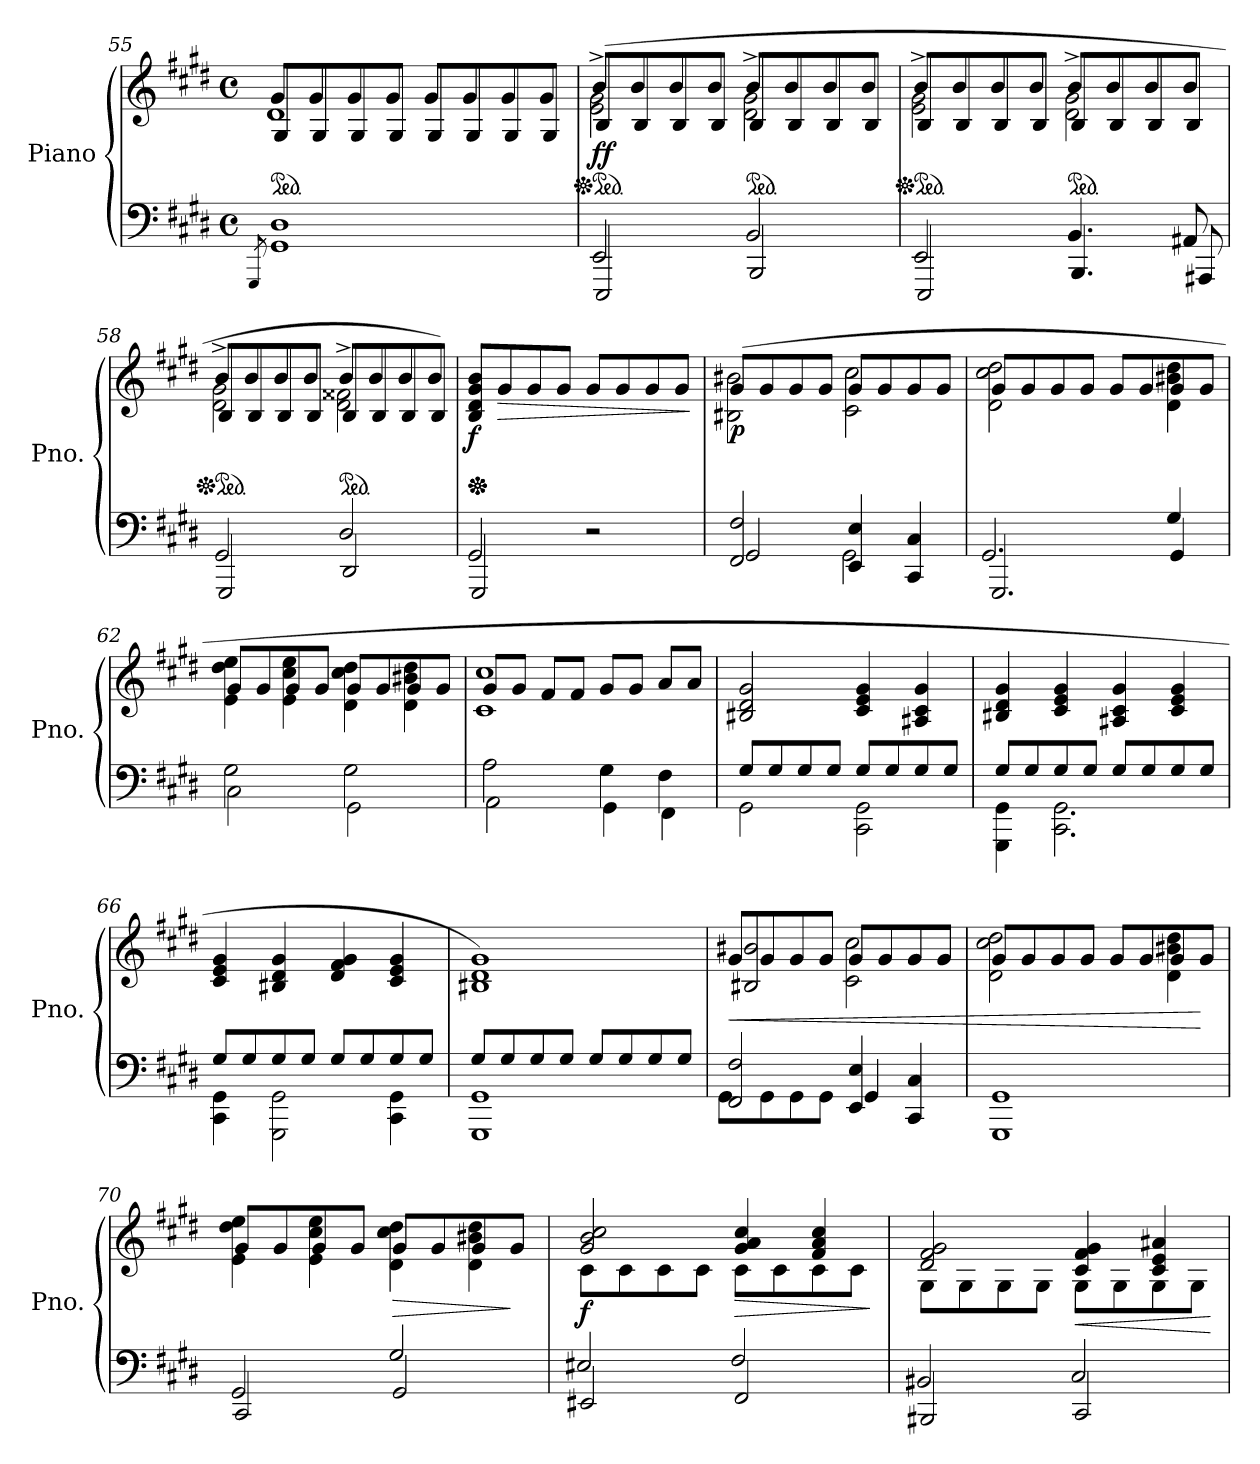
**kern	**kern	**dynam
*part1	*part1	*part1
*staff2	*staff1	*staff1/2
*I"Piano	*	*
*I'Pno.	*	*
*clefF4	*clefG2	*
*k[f#c#g#d#]	*k[f#c#g#d#]	*
*M4/4	*M4/4	*
*met(c)	*met(c)	*
=55	=55	=55
*^	*	*
.	8qGGG#/	.	.
*	*	*^	*
*	*	*	*^	*
*	*	*ped	*	*	*
1D#	1GG#	8g#/L	8G#/L	1d#	.
.	.	8g#/	8G#/	.	.
.	.	8g#/	8G#/	.	.
.	.	8g#/J	8G#/J	.	.
.	.	8g#/L	8G#/L	.	.
.	.	8g#/	8G#/	.	.
.	.	8g#/	8G#/	.	.
.	.	8g#/J	8G#/J	.	.
=56	=56	=56	=56	=56	=56
*	*	*Xped	*	*	*
*	*	*ped	*	*	*
!	!	!	!	!	!LO:DY:b
2EE/	2EEE/	(>8b/L	8B/L	2e\^ 2g#\^	ff
.	.	8b/	8B/	.	.
.	.	8b/	8B/	.	.
.	.	8b/J	8B/J	.	.
*	*	*ped	*	*	*
2BB/	2BBB/	8b/L	8B/L	2d#\^ 2g#\^	.
.	.	8b/	8B/	.	.
.	.	8b/	8B/	.	.
.	.	8b/J	8B/J	.	.
!!LO:LB:g=z	!!	!!
=57	=57	=57	=57	=57	=57
*	*	*Xped	*	*	*
*	*	*Xped	*	*	*
*	*	*ped	*	*	*
2EE/	2EEE/	8b/L	8B/L	2e\^ 2g#\^	.
.	.	8b/	8B/	.	.
.	.	8b/	8B/	.	.
.	.	8b/J	8B/J	.	.
*	*	*ped	*	*	*
4.BB/	4.BBB/	8b/L	8B/L	2d#\^ 2g#\^	.
.	.	8b/	8B/	.	.
.	.	8b/	8B/	.	.
8AA#X/	8AAA#X/	8b/J	8B/J	.	.
=58	=58	=58	=58	=58	=58
*	*	*Xped	*	*	*
*	*	*Xped	*	*	*
*	*	*ped	*	*	*
2GG#/	2GGG#/	8b/L	8B/L	2d#\^ 2g#\^	.
.	.	8b/	8B/	.	.
.	.	8b/	8B/	.	.
.	.	8b/J	8B/J	.	.
*	*	*ped	*	*	*
2D#/	2DD#/	8b/L	8B/L	2d#\^ 2f##X\^	.
.	.	8b/	8B/	.	.
.	.	8b/	8B/	.	.
.	.	8b/J)	8B/J	.	.
*	*	*v	*v	*v	*
=59	=59	=59	=59
*	*^	*	*
*	*	*	*Xped	*
*	*	*	*Xped	*
*	*	*	*^	*
!	!	!	!	!	!LO:DY:b
*	*	*	*v	*v	*
8ryy	2GG#/	2GGG#/	8B/ 8d#/ 8g#/ 8b/L	f
!	!	!	!	!LO:HP:b
8ryy	.	.	8g#/	>
8ryy	.	.	8g#/	.
8ryy	.	.	8g#/J	.
2r	2ryy	2ryy	8g#/L	.
.	.	.	8g#/	.
.	.	.	8g#/	.
.	.	.	8g#/J	.
*v	*v	*v	*	*
.	.	]
=60	=60	=60
*^	*^	*
*	*^	*	*	*
!	!	!	!	!	!LO:DY:b
8ryy	2FF#/ 2F#/	2GG#/	(>8g#/L	2B#X\ 2b#X\	p
8ryy	.	.	8g#/	.	.
8ryy	.	.	8g#/	.	.
8ryy	.	.	8g#/J	.	.
2ryy	4EE/ 4E/	2GG#\	8g#/L	2c#\ 2cc#\	.
.	.	.	8g#/	.	.
.	4CC#/ 4C#/	.	8g#/	.	.
.	.	.	8g#/J	.	.
!!LO:LB:g=z	!!
=61	=61	=61	=61	=61	=61
8ryy	2.GGG#/	2.GG#/	8g#/L	2d#\ 2cc#\ 2dd#\	.
8ryy	.	.	8g#/	.	.
8ryy	.	.	8g#/	.	.
8ryy	.	.	8g#/J	.	.
2ryy	.	.	8g#/L	4ryy	.
.	.	.	8g#/	.	.
.	4GG#/	4G#/	8g#/	4d#\ 4b#X\ 4dd#\	.
.	.	.	8g#/J	.	.
=62	=62	=62	=62	=62	=62
8ryy	2C#\	2G#\	8g#/L	4e\ 4dd#\ 4ee\	.
8ryy	.	.	8g#/	.	.
8ryy	.	.	8g#/	4e\ 4cc#\ 4ee\	.
8ryy	.	.	8g#/J	.	.
2ryy	2GG#\	2G#\	8g#/L	4d#\ 4cc#\ 4dd#\	.
.	.	.	8g#/	.	.
.	.	.	8g#/	4d#\ 4b#X\ 4dd#\	.
.	.	.	8g#/J	.	.
=63	=63	=63	=63	=63	=63
8ryy	2A\	2AA\	8g#/L	1c# 1cc#	.
8ryy	.	.	8g#/J	.	.
8ryy	.	.	8f#/L	.	.
8ryy	.	.	8f#/J	.	.
2ryy	4G#\	4GG#\	8g#/L	.	.
.	.	.	8g#/J	.	.
.	4F#\	4FF#\	8a/L	.	.
.	.	.	8a/J	.	.
*	*	*	*v	*v	*
=64	=64	=64	=64	=64
1ryy	8G#/L	2GG#\	2B#X/ 2d#/ 2g#/	.
.	8G#/	.	.	.
.	8G#/	.	.	.
.	8G#/J	.	.	.
.	8G#/L	2CC#\ 2GG#\	4c#/ 4e/ 4g#/	.
.	8G#/	.	.	.
.	8G#/	.	4A#X/ 4c#/ 4g#/	.
.	8G#/J	.	.	.
!!LO:LB:g=z
=65	=65	=65	=65	=65
1ryy	8G#/L	4GGG#\ 4GG#\	4B#X/ 4d#/ 4g#/	.
.	8G#/	.	.	.
.	8G#/	2.CC#\ 2.GG#\	4c#/ 4e/ 4g#/	.
.	8G#/J	.	.	.
.	8G#/L	.	4A#X/ 4c#/ 4g#/	.
.	8G#/	.	.	.
.	8G#/	.	4c#/ 4e/ 4g#/	.
.	8G#/J	.	.	.
=66	=66	=66	=66	=66
1ryy	8G#/L	4CC#\ 4GG#\	4c#/ 4e/ 4g#/	.
.	8G#/	.	.	.
.	8G#/	2GGG#\ 2GG#\	4B#X/ 4d#/ 4g#/	.
.	8G#/J	.	.	.
.	8G#/L	.	4d#/ 4f#/ 4g#/	.
.	8G#/	.	.	.
.	8G#/	4CC#\ 4GG#\	4c#/ 4e/ 4g#/	.
.	8G#/J	.	.	.
=67	=67	=67	=67	=67
1ryy	8G#/L	1GGG# 1GG#	1B#X 1d# 1g#)	.
.	8G#/	.	.	.
.	8G#/	.	.	.
.	8G#/J	.	.	.
.	8G#/L	.	.	.
.	8G#/	.	.	.
.	8G#/	.	.	.
.	8G#/J	.	.	.
=68	=68	=68	=68	=68
!	!	!	!	!LO:HP:b
*	*	*	*^	*
8ryy	2FF#/ 2F#/	8GG#\L	8g#/L	2B#X/ 2b#X/	<
8ryy	.	8GG#\	8g#/	.	.
8ryy	.	8GG#\	8g#/	.	.
8ryy	.	8GG#\J	8g#/J	.	.
2ryy	4EE/ 4E/	4GG#/	8g#/L	2c#\ 2cc#\	.
.	.	.	8g#/	.	.
.	4CC#/ 4C#/	4ryy	8g#/	.	.
.	.	.	8g#/J	.	.
=69	=69	=69	=69	=69	=69
8ryy	1GGG#	1GG#	8g#/L	2d#\ 2cc#\ 2dd#\	.
8ryy	.	.	8g#/	.	.
8ryy	.	.	8g#/	.	.
8ryy	.	.	8g#/J	.	.
2ryy	.	.	8g#/L	4ryy	.
.	.	.	8g#/	.	.
.	.	.	8g#/	4d#\ 4b#X\ 4dd#\	.
.	.	.	8g#/J	.	[
!!LO:LB:g=z	!!
=70	=70	=70	=70	=70	=70
8ryy	2CC#/	2GG#/	8g#/L	4e\ 4dd#\ 4ee\	.
8ryy	.	.	8g#/	.	.
8ryy	.	.	8g#/	4e\ 4cc#\ 4ee\	.
8ryy	.	.	8g#/J	.	.
!	!	!	!	!	!LO:HP:b
2ryy	2GG#/	2G#/	8g#/L	4d#\ 4cc#\ 4dd#\	>
.	.	.	8g#/	.	.
.	.	.	8g#/	4d#\ 4b#X\ 4dd#\	.
.	.	.	8g#/J	.	]
=71	=71	=71	=71	=71	=71
!	!	!	!	!	!LO:DY:b
8ryy	2EE#X/	2E#X/	8c#\L	2g#/ 2b/ 2cc#/	f
8ryy	.	.	8c#\	.	.
8ryy	.	.	8c#\	.	.
8ryy	.	.	8c#\J	.	.
!	!	!	!	!	!LO:HP:b
2ryy	2FF#/	2F#/	8c#\L	4g#/ 4a/ 4cc#/	>
.	.	.	8c#\	.	.
.	.	.	8c#\	4f#/ 4a/ 4cc#/	.
.	.	.	8c#\J	.	.
*v	*v	*v	*	*	*
*	*v	*v	*
.	.	]
=72	=72	=72
*^	*^	*
*	*^	*	*	*
8ryy	2BBB#X/	2BB#X/	8G#\L	2d#/ 2f#/ 2g#/	.
8ryy	.	.	8G#\	.	.
8ryy	.	.	8G#\	.	.
8ryy	.	.	8G#\J	.	.
!	!	!	!	!	!LO:HP:b
2ryy	2CC#/	2C#/	8G#\L	4c#/ 4f#/ 4g#/	<
.	.	.	8G#\	.	.
.	.	.	8G#\	4c#/ 4e/ 4a#X/	.
.	.	.	8G#\J	.	.
*v	*v	*v	*	*	*
*	*v	*v	*
.	.	[
=	=	=
*-	*-	*-
